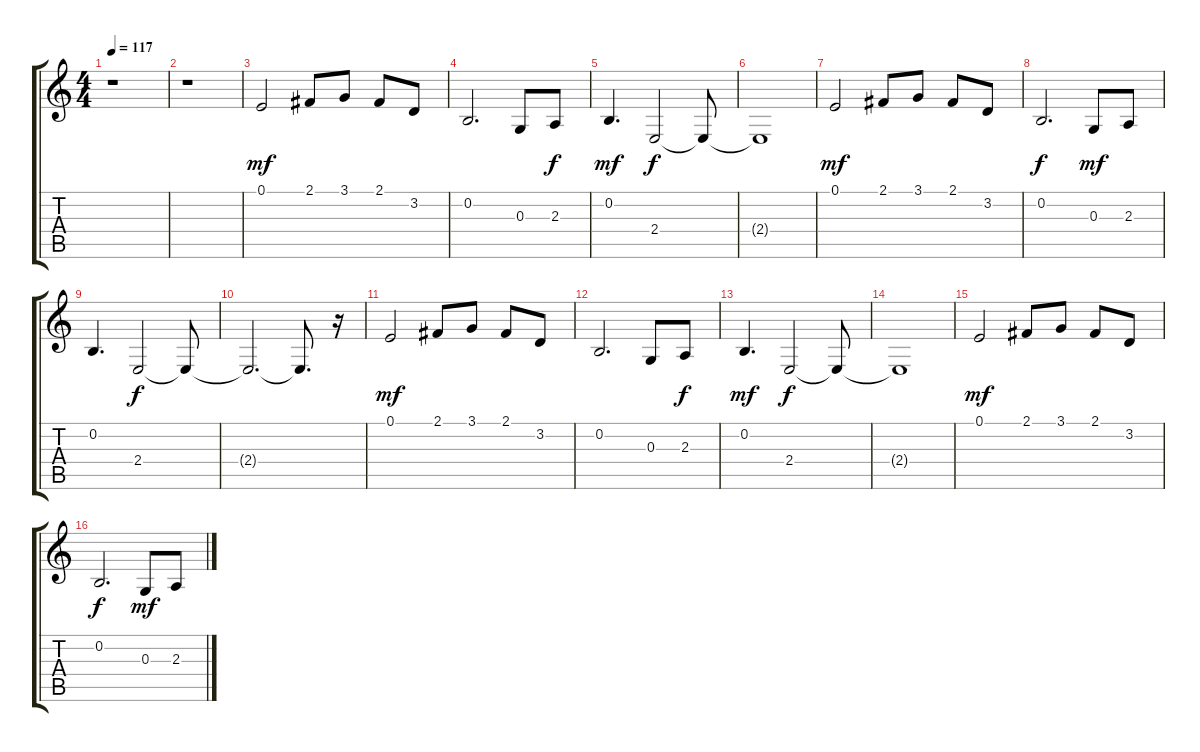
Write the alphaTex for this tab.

\track "" {instrument choiraahs}
\staff {score tabs}
\tuning (E4 B3 G3 D3 A2 E2) {hide}
\ts (4 4)
\tempo 117
\clef g2
\ks c
r.1{dy f} |
r.1 |
0.1.2{dy mf} 2.1.8 3.1.8 2.1.8 3.2.8 |
0.2.2{d} 0.3.8 2.3.8{dy f} |
0.2.4{d dy mf} 2.4.2{dy f} 2.4{t}.8 |
2.4{t}.1 |
0.1.2{dy mf} 2.1.8 3.1.8 2.1.8 3.2.8 |
0.2.2{d dy f} 0.3.8{dy mf} 2.3.8 |
0.2.4{d} 2.4.2{dy f} 2.4{t}.8 |
2.4{t}.2{d} 2.4{t}.8{d} r.16 |
0.1.2{dy mf} 2.1.8 3.1.8 2.1.8 3.2.8 |
0.2.2{d} 0.3.8 2.3.8{dy f} |
0.2.4{d dy mf} 2.4.2{dy f} 2.4{t}.8 |
2.4{t}.1 |
0.1.2{dy mf} 2.1.8 3.1.8 2.1.8 3.2.8 |
0.2.2{d dy f} 0.3.8{dy mf} 2.3.8
